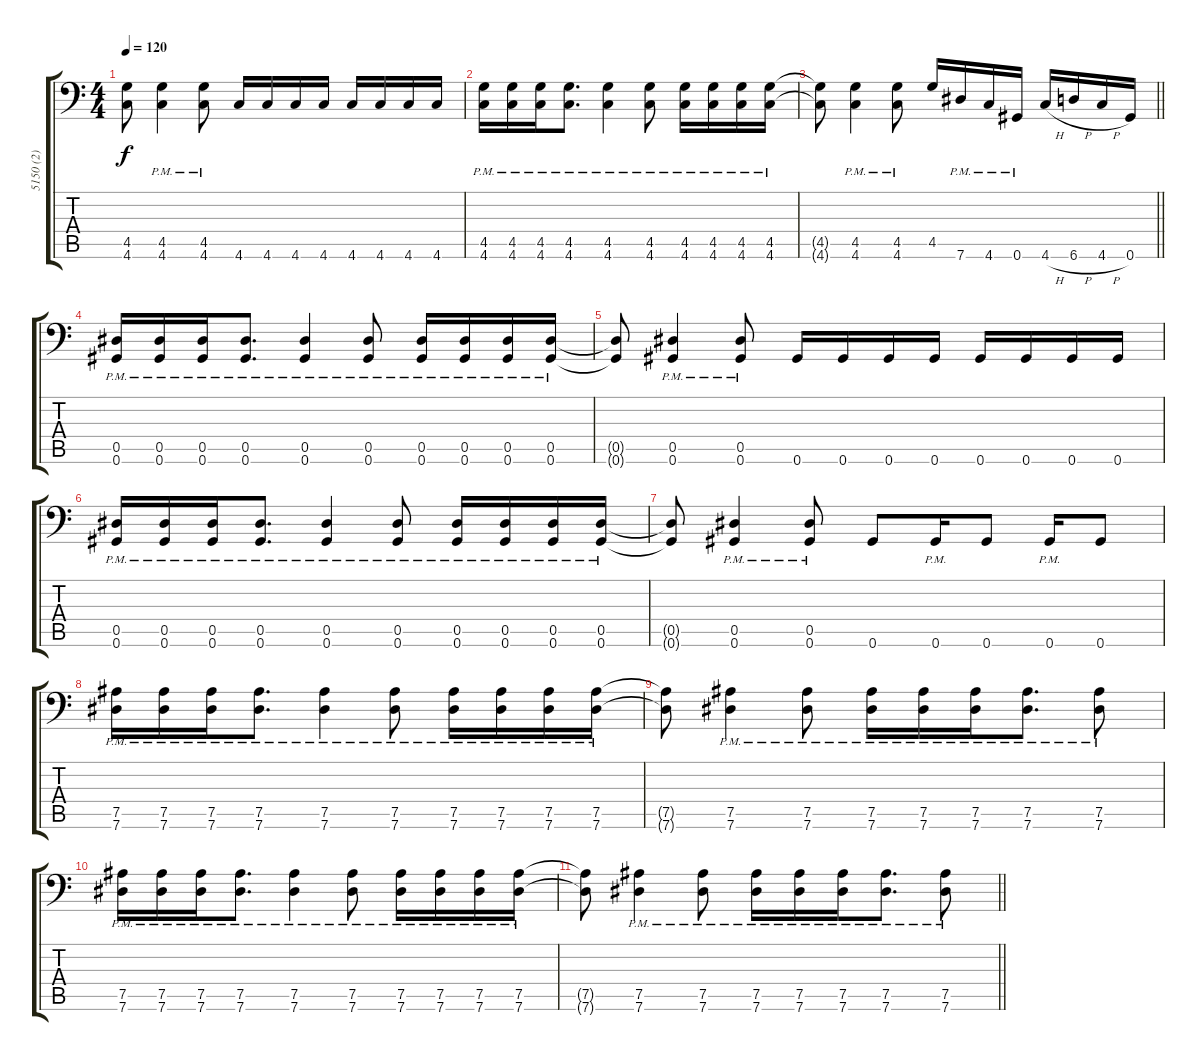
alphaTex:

\track ("5150 (2)" "5150 (2)") {instrument electricguitarjazz}
\staff {score tabs}
\tuning (Bb3 F3 Db3 Ab2 Eb2 Ab1) {hide}
\ts (4 4)
\tempo 120
\clef f4
\ks c
(4.5{t} 4.6{t}).8{dy f} (4.5{pm} 4.6).4 (4.5{pm} 4.6).8 4.6.16 4.6.16 4.6.16 4.6.16 4.6.16 4.6.16 4.6.16 4.6.16 |
(4.5{pm} 4.6).16 (4.5{pm} 4.6).16 (4.5{pm} 4.6).16 (4.5{pm} 4.6).8{d} (4.5{pm} 4.6).4 (4.5{pm} 4.6).8 (4.5{pm} 4.6).16 (4.5{pm} 4.6).16 (4.5{pm} 4.6).16 (4.5{pm} 4.6).16 |
\barLineRight lightlight
(4.5{t} 4.6{t}).8 (4.5{pm} 4.6).4 (4.5{pm} 4.6).8 4.5.16 7.6{pm}.16 4.6{pm}.16 0.6{pm}.16 4.6{h}.16 6.6{h}.16 4.6{h}.16 0.6.16 |
\section ("" "")
(0.5{pm} 0.6).16 (0.5{pm} 0.6).16 (0.5{pm} 0.6).16 (0.5{pm} 0.6).8{d} (0.5{pm} 0.6).4 (0.5{pm} 0.6).8 (0.5{pm} 0.6).16 (0.5{pm} 0.6).16 (0.5{pm} 0.6).16 (0.5{pm} 0.6).16 |
(0.5{t} 0.6{t}).8 (0.5{pm} 0.6).4 (0.5{pm} 0.6).8 0.6.16 0.6.16 0.6.16 0.6.16 0.6.16 0.6.16 0.6.16 0.6.16 |
(0.5{pm} 0.6).16 (0.5{pm} 0.6).16 (0.5{pm} 0.6).16 (0.5{pm} 0.6).8{d} (0.5{pm} 0.6).4 (0.5{pm} 0.6).8 (0.5{pm} 0.6).16 (0.5{pm} 0.6).16 (0.5{pm} 0.6).16 (0.5{pm} 0.6).16 |
(0.5{t} 0.6{t}).8 (0.5{pm} 0.6).4 (0.5{pm} 0.6).8 0.6.8 0.6{pm}.16 0.6.8 0.6{pm}.16 0.6.8 |
(7.5{pm} 7.6).16 (7.5{pm} 7.6).16 (7.5{pm} 7.6).16 (7.5{pm} 7.6).8{d} (7.5{pm} 7.6).4 (7.5{pm} 7.6).8 (7.5{pm} 7.6).16 (7.5{pm} 7.6).16 (7.5{pm} 7.6).16 (7.5{pm} 7.6).16 |
(7.5{t} 7.6{t}).8 (7.5{pm} 7.6).4 (7.5{pm} 7.6).8 (7.5{pm} 7.6).16 (7.5{pm} 7.6).16 (7.5{pm} 7.6).16 (7.5{pm} 7.6).8{d} (7.5{pm} 7.6).8 |
(7.5{pm} 7.6).16 (7.5{pm} 7.6).16 (7.5{pm} 7.6).16 (7.5{pm} 7.6).8{d} (7.5{pm} 7.6).4 (7.5{pm} 7.6).8 (7.5{pm} 7.6).16 (7.5{pm} 7.6).16 (7.5{pm} 7.6).16 (7.5{pm} 7.6).16 |
\barLineRight lightlight
(7.5{t} 7.6{t}).8 (7.5{pm} 7.6).4 (7.5{pm} 7.6).8 (7.5{pm} 7.6).16 (7.5{pm} 7.6).16 (7.5{pm} 7.6).16 (7.5{pm} 7.6).8{d} (7.5{pm} 7.6).8
